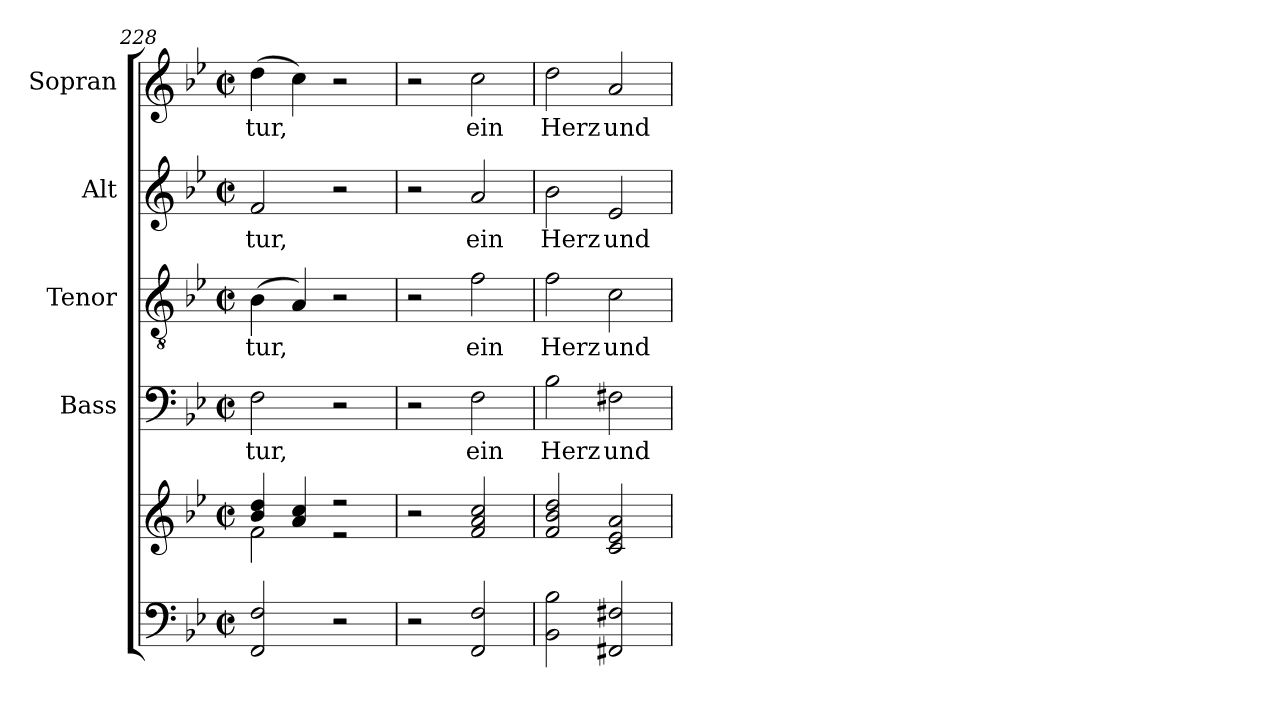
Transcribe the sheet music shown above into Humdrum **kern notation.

**kern	**kern	**kern	**text	**kern	**text	**kern	**text	**kern	**text
*part5	*part5	*part4	*part4	*part3	*part3	*part2	*part2	*part1	*part1
*staff6	*staff5	*staff4	*staff4	*staff3	*staff3	*staff2	*staff2	*staff1	*staff1
*	*	*I"Bass	*	*I"Tenor	*	*I"Alt	*	*I"Sopran	*
*	*	*I'B.	*	*I'T.	*	*I'A.	*	*I'S.	*
*clefF4	*clefG2	*clefF4	*	*clefGv2	*	*clefG2	*	*clefG2	*
*k[b-e-]	*k[b-e-]	*k[b-e-]	*	*k[b-e-]	*	*k[b-e-]	*	*k[b-e-]	*
*B-:	*B-:	*B-:	*	*B-:	*	*B-:	*	*B-:	*
*M2/2	*M2/2	*M2/2	*	*M2/2	*	*M2/2	*	*M2/2	*
*met(c|)	*met(c|)	*met(c|)	*	*met(c|)	*	*met(c|)	*	*met(c|)	*
=228	=228	=228	=228	=228	=228	=228	=228	=228	=228
*	*^	*	*	*	*	*	*	*	*
!	!	!	!	!LO:LY:b	!	!LO:LY:b	!	!LO:LY:b	!	!LO:LY:b
2FF/ 2F/	4b-/ 4dd/	2f\	2F\	-tur,	(>4B-\	-tur,	2f/	-tur,	(>4dd\	-tur,
.	4a/ 4cc/	.	.	.	4A/)	.	.	.	4cc\)	.
2r	2r	2r	2r	.	2r	.	2r	.	2r	.
*	*v	*v	*	*	*	*	*	*	*	*
=229	=229	=229	=229	=229	=229	=229	=229	=229	=229
2r	2r	2r	.	2r	.	2r	.	2r	.
!	!	!	!LO:LY:b	!	!LO:LY:b	!	!LO:LY:b	!	!LO:LY:b
2FF/ 2F/	2f/ 2a/ 2cc/	2F\	ein	2f\	ein	2a/	ein	2cc\	ein
=230	=230	=230	=230	=230	=230	=230	=230	=230	=230
!	!	!	!LO:LY:b	!	!LO:LY:b	!	!LO:LY:b	!	!LO:LY:b
2BB-\ 2B-\	2f/ 2b-/ 2dd/	2B-\	Herz	2f\	Herz	2b-\	Herz	2dd\	Herz
!	!	!	!LO:LY:b	!	!LO:LY:b	!	!LO:LY:b	!	!LO:LY:b
2FF#X/ 2F#X/	2c/ 2e-/ 2a/	2F#X\	und	2c\	und	2e-/	und	2a/	und
=	=	=	=	=	=	=	=	=	=
*-	*-	*-	*-	*-	*-	*-	*-	*-	*-
